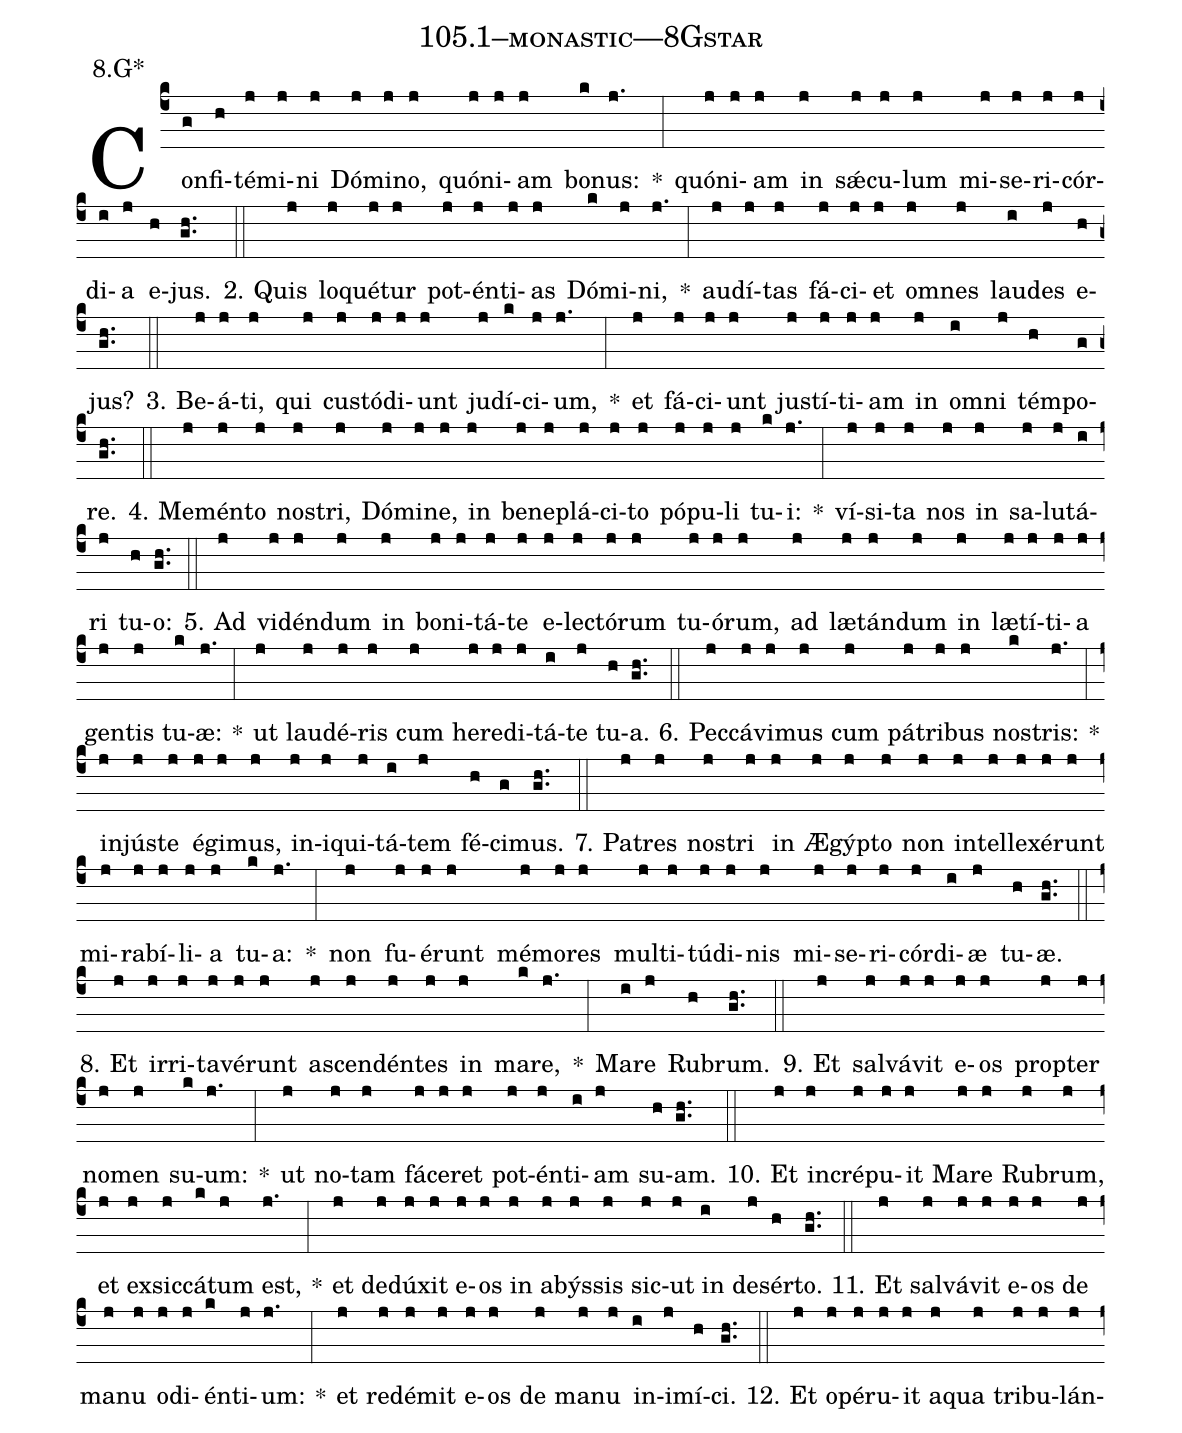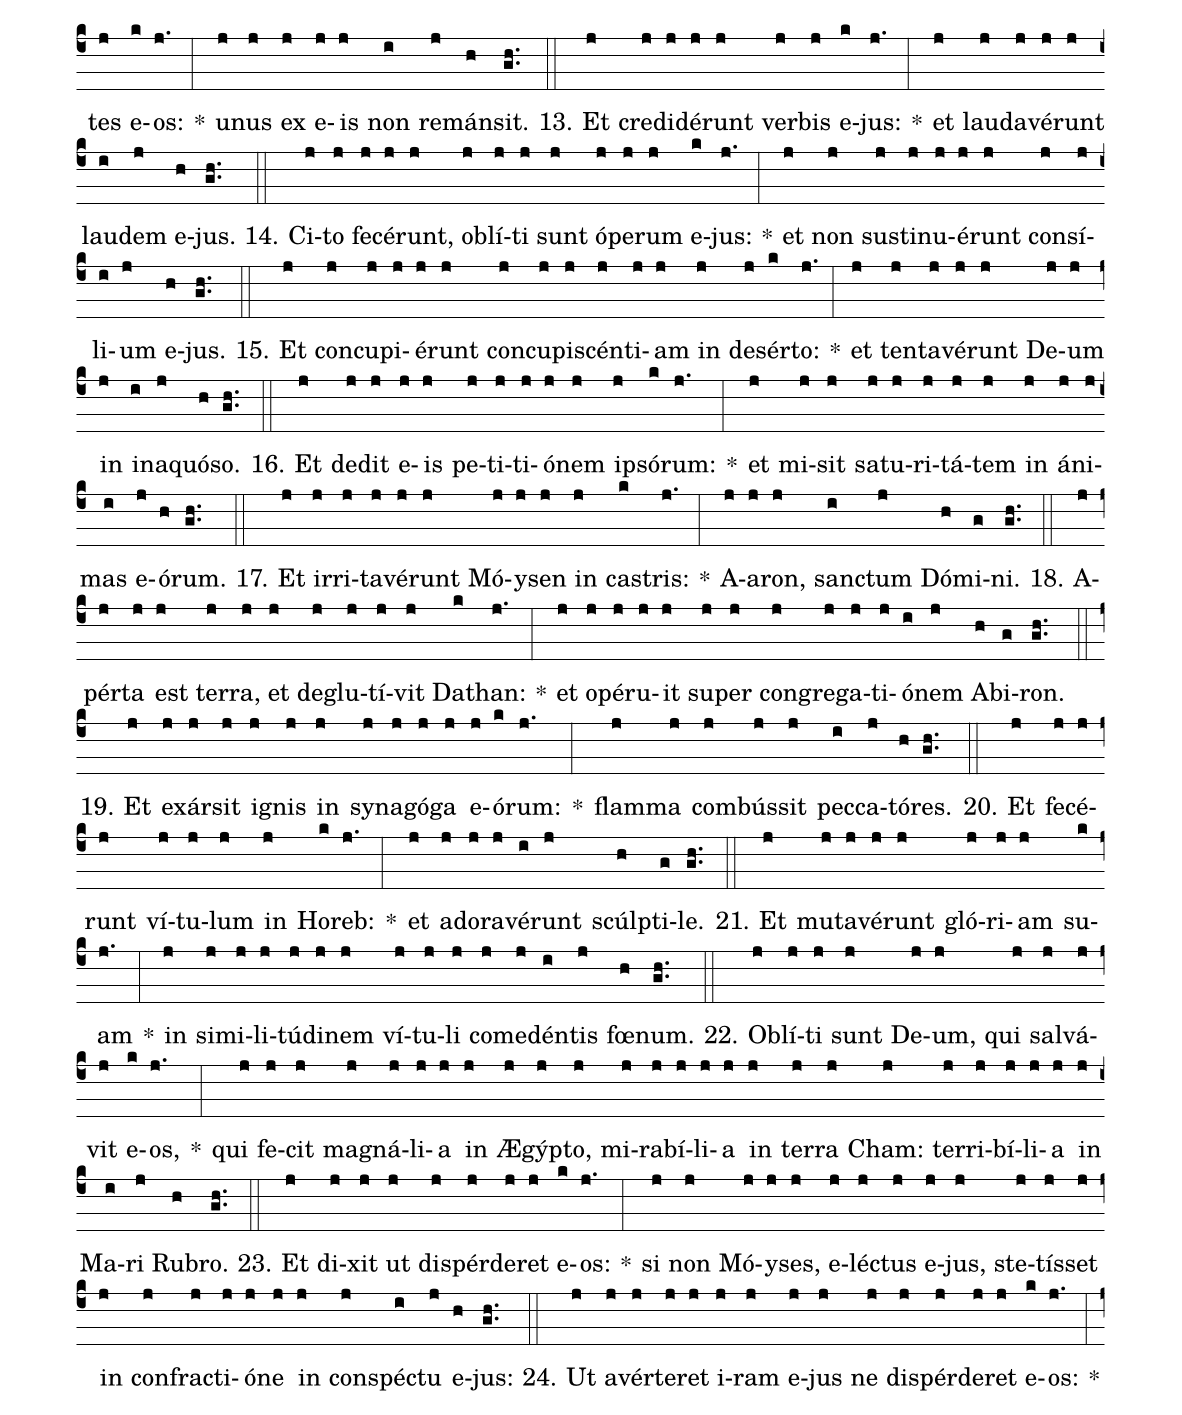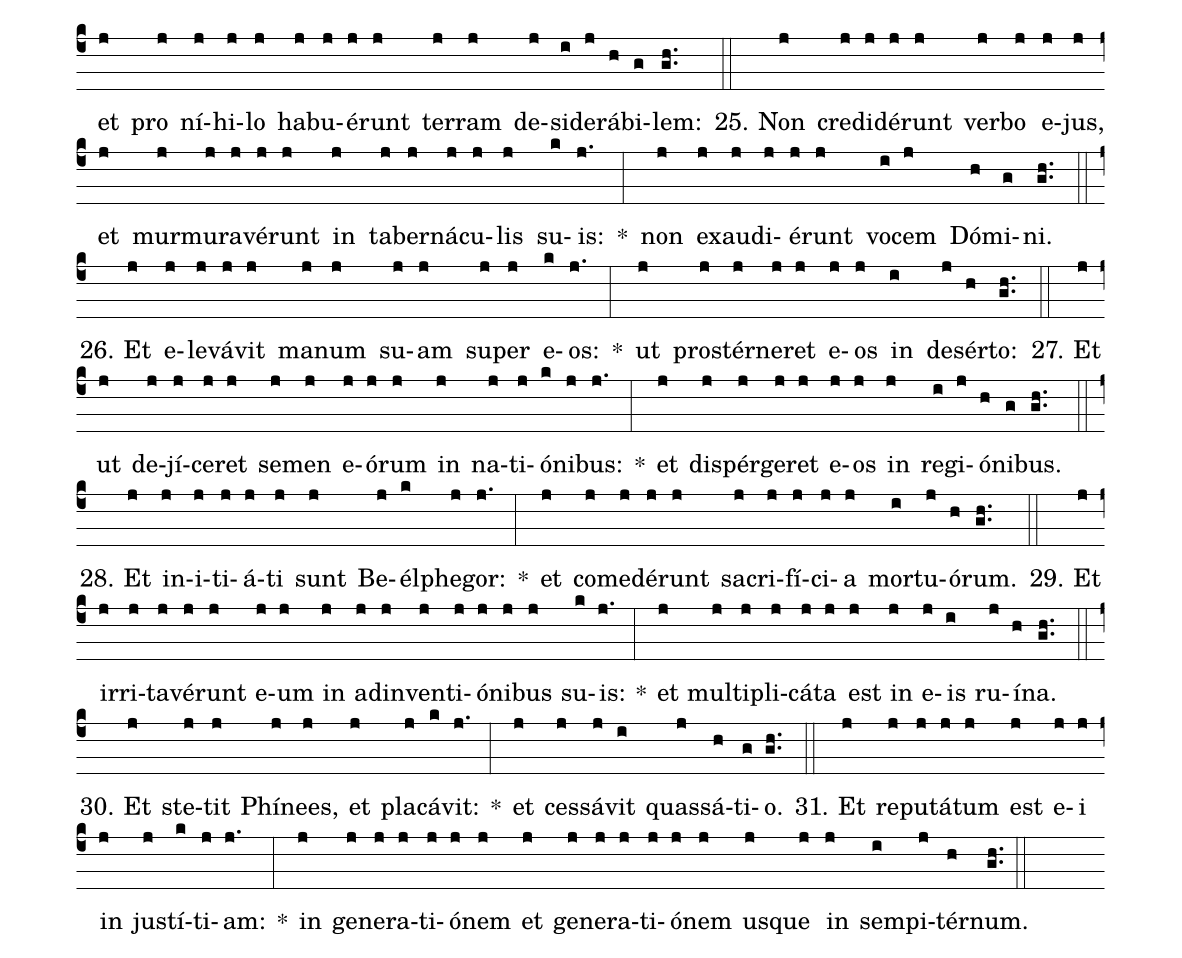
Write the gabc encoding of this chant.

name: 105.1--monastic---8Gstar;
annotation: 8.G*;
%%
(c4)Con(g)fi(h)té(j)mi(j)ni(j) Dó(j)mi(j)no,(j) quón(j)i(j)am(j) bo(k)nus:(j.) *(:) quón(j)i(j)am(j) in(j) sǽ(j)cu(j)lum(j) mi(j)se(j)ri(j)cór(j)di(i)a(j) e(h)jus.(gh..) (::)
2. Quis(j) lo(j)qué(j)tur(j) pot(j)én(j)ti(j)as(j) Dó(k)mi(j)ni,(j.) *(:) au(j)dí(j)tas(j) fá(j)ci(j)et(j) om(j)nes(j) lau(i)des(j) e(h)jus?(gh..) (::)
3. Be(j)á(j)ti,(j) qui(j) cus(j)tó(j)di(j)unt(j) ju(j)dí(k)ci(j)um,(j.) *(:) et(j) fá(j)ci(j)unt(j) jus(j)tí(j)ti(j)am(j) in(j) om(i)ni(j) tém(h)po(g)re.(gh..) (::)
4. Me(j)mén(j)to(j) nos(j)tri,(j) Dó(j)mi(j)ne,(j) in(j) be(j)ne(j)plá(j)ci(j)to(j) pó(j)pu(j)li(j) tu(k)i:(j.) *(:) ví(j)si(j)ta(j) nos(j) in(j) sa(j)lu(j)tá(i)ri(j) tu(h)o:(gh..) (::)
5. Ad(j) vi(j)dén(j)dum(j) in(j) bo(j)ni(j)tá(j)te(j) e(j)lec(j)tó(j)rum(j) tu(j)ó(j)rum,(j) ad(j) læ(j)tán(j)dum(j) in(j) læ(j)tí(j)ti(j)a(j) gen(j)tis(j) tu(k)æ:(j.) *(:) ut(j) lau(j)dé(j)ris(j) cum(j) he(j)re(j)di(j)tá(i)te(j) tu(h)a.(gh..) (::)
6. Pec(j)cá(j)vi(j)mus(j) cum(j) pá(j)tri(j)bus(j) nos(k)tris:(j.) *(:) in(j)jús(j)te(j) é(j)gi(j)mus,(j) in(j)i(j)qui(j)tá(i)tem(j) fé(h)ci(g)mus.(gh..) (::)
7. Pa(j)tres(j) nos(j)tri(j) in(j) Æ(j)gýp(j)to(j) non(j) in(j)tel(j)le(j)xé(j)runt(j) mi(j)ra(j)bí(j)li(j)a(j) tu(k)a:(j.) *(:) non(j) fu(j)é(j)runt(j) mé(j)mo(j)res(j) mul(j)ti(j)tú(j)di(j)nis(j) mi(j)se(j)ri(j)cór(j)di(i)æ(j) tu(h)æ.(gh..) (::)
8. Et(j) ir(j)ri(j)ta(j)vé(j)runt(j) a(j)scen(j)dén(j)tes(j) in(j) ma(k)re,(j.) *(:) Ma(i)re(j) Ru(h)brum.(gh..) (::)
9. Et(j) sal(j)vá(j)vit(j) e(j)os(j) prop(j)ter(j) no(j)men(j) su(k)um:(j.) *(:) ut(j) no(j)tam(j) fá(j)ce(j)ret(j) pot(j)én(j)ti(i)am(j) su(h)am.(gh..) (::)
10. Et(j) in(j)cré(j)pu(j)it(j) Ma(j)re(j) Ru(j)brum,(j) et(j) ex(j)sic(j)cá(k)tum(j) est,(j.) *(:) et(j) de(j)dú(j)xit(j) e(j)os(j) in(j) a(j)býs(j)sis(j) sic(j)ut(j) in(i) de(j)sér(h)to.(gh..) (::)
11. Et(j) sal(j)vá(j)vit(j) e(j)os(j) de(j) ma(j)nu(j) o(j)di(j)én(k)ti(j)um:(j.) *(:) et(j) red(j)é(j)mit(j) e(j)os(j) de(j) ma(j)nu(j) in(i)i(j)mí(h)ci.(gh..) (::)
12. Et(j) o(j)pé(j)ru(j)it(j) a(j)qua(j) tri(j)bu(j)lán(j)tes(j) e(k)os:(j.) *(:) u(j)nus(j) ex(j) e(j)is(j) non(i) re(j)mán(h)sit.(gh..) (::)
13. Et(j) cre(j)di(j)dé(j)runt(j) ver(j)bis(j) e(k)jus:(j.) *(:) et(j) lau(j)da(j)vé(j)runt(j) lau(i)dem(j) e(h)jus.(gh..) (::)
14. Ci(j)to(j) fe(j)cé(j)runt,(j) ob(j)lí(j)ti(j) sunt(j) ó(j)pe(j)rum(j) e(k)jus:(j.) *(:) et(j) non(j) sus(j)ti(j)nu(j)é(j)runt(j) con(j)sí(j)li(i)um(j) e(h)jus.(gh..) (::)
15. Et(j) con(j)cu(j)pi(j)é(j)runt(j) con(j)cu(j)pi(j)scén(j)ti(j)am(j) in(j) de(j)sér(k)to:(j.) *(:) et(j) ten(j)ta(j)vé(j)runt(j) De(j)um(j) in(j) in(i)a(j)quó(h)so.(gh..) (::)
16. Et(j) de(j)dit(j) e(j)is(j) pe(j)ti(j)ti(j)ó(j)nem(j) ip(j)só(k)rum:(j.) *(:) et(j) mi(j)sit(j) sa(j)tu(j)ri(j)tá(j)tem(j) in(j) á(j)ni(j)mas(i) e(j)ó(h)rum.(gh..) (::)
17. Et(j) ir(j)ri(j)ta(j)vé(j)runt(j) Mó(j)y(j)sen(j) in(j) cas(k)tris:(j.) *(:) A(j)a(j)ron,(j) sanc(i)tum(j) Dó(h)mi(g)ni.(gh..) (::)
18. A(j)pér(j)ta(j) est(j) ter(j)ra,(j) et(j) de(j)glu(j)tí(j)vit(j) Da(k)than:(j.) *(:) et(j) o(j)pé(j)ru(j)it(j) su(j)per(j) con(j)gre(j)ga(j)ti(j)ó(i)nem(j) Ab(h)i(g)ron.(gh..) (::)
19. Et(j) ex(j)ár(j)sit(j) i(j)gnis(j) in(j) sy(j)na(j)gó(j)ga(j) e(j)ó(k)rum:(j.) *(:) flam(j)ma(j) com(j)bús(j)sit(j) pec(i)ca(j)tó(h)res.(gh..) (::)
20. Et(j) fe(j)cé(j)runt(j) ví(j)tu(j)lum(j) in(j) Ho(k)reb:(j.) *(:) et(j) ad(j)o(j)ra(j)vé(i)runt(j) scúlp(h)ti(g)le.(gh..) (::)
21. Et(j) mu(j)ta(j)vé(j)runt(j) gló(j)ri(j)am(j) su(k)am(j.) *(:) in(j) si(j)mi(j)li(j)tú(j)di(j)nem(j) ví(j)tu(j)li(j) com(j)e(j)dén(i)tis(j) fœ(h)num.(gh..) (::)
22. Ob(j)lí(j)ti(j) sunt(j) De(j)um,(j) qui(j) sal(j)vá(j)vit(j) e(k)os,(j.) *(:) qui(j) fe(j)cit(j) ma(j)gná(j)li(j)a(j) in(j) Æ(j)gýp(j)to,(j) mi(j)ra(j)bí(j)li(j)a(j) in(j) ter(j)ra(j) Cham:(j) ter(j)ri(j)bí(j)li(j)a(j) in(j) Ma(i)ri(j) Ru(h)bro.(gh..) (::)
23. Et(j) di(j)xit(j) ut(j) dis(j)pér(j)de(j)ret(j) e(k)os:(j.) *(:) si(j) non(j) Mó(j)y(j)ses,(j) e(j)léc(j)tus(j) e(j)jus,(j) ste(j)tís(j)set(j) in(j) con(j)frac(j)ti(j)ó(j)ne(j) in(j) con(j)spéc(i)tu(j) e(h)jus:(gh..) (::)
24. Ut(j) a(j)vér(j)te(j)ret(j) i(j)ram(j) e(j)jus(j) ne(j) dis(j)pér(j)de(j)ret(j) e(k)os:(j.) *(:) et(j) pro(j) ní(j)hi(j)lo(j) ha(j)bu(j)é(j)runt(j) ter(j)ram(j) de(j)si(i)de(j)rá(h)bi(g)lem:(gh..) (::)
25. Non(j) cre(j)di(j)dé(j)runt(j) ver(j)bo(j) e(j)jus,(j) et(j) mur(j)mu(j)ra(j)vé(j)runt(j) in(j) ta(j)ber(j)ná(j)cu(j)lis(j) su(k)is:(j.) *(:) non(j) ex(j)au(j)di(j)é(j)runt(j) vo(i)cem(j) Dó(h)mi(g)ni.(gh..) (::)
26. Et(j) e(j)le(j)vá(j)vit(j) ma(j)num(j) su(j)am(j) su(j)per(j) e(k)os:(j.) *(:) ut(j) pro(j)stér(j)ne(j)ret(j) e(j)os(j) in(i) de(j)sér(h)to:(gh..) (::)
27. Et(j) ut(j) de(j)jí(j)ce(j)ret(j) se(j)men(j) e(j)ó(j)rum(j) in(j) na(j)ti(j)ó(k)ni(j)bus:(j.) *(:) et(j) di(j)spér(j)ge(j)ret(j) e(j)os(j) in(j) re(i)gi(j)ó(h)ni(g)bus.(gh..) (::)
28. Et(j) in(j)i(j)ti(j)á(j)ti(j) sunt(j) Be(j)él(k)phe(j)gor:(j.) *(:) et(j) com(j)e(j)dé(j)runt(j) sa(j)cri(j)fí(j)ci(j)a(j) mor(i)tu(j)ó(h)rum.(gh..) (::)
29. Et(j) ir(j)ri(j)ta(j)vé(j)runt(j) e(j)um(j) in(j) ad(j)in(j)ven(j)ti(j)ó(j)ni(j)bus(j) su(k)is:(j.) *(:) et(j) mul(j)ti(j)pli(j)cá(j)ta(j) est(j) in(j) e(j)is(i) ru(j)í(h)na.(gh..) (::)
30. Et(j) ste(j)tit(j) Phí(j)nees,(j) et(j) pla(j)cá(k)vit:(j.) *(:) et(j) ces(j)sá(j)vit(i) quas(j)sá(h)ti(g)o.(gh..) (::)
31. Et(j) re(j)pu(j)tá(j)tum(j) est(j) e(j)i(j) in(j) jus(j)tí(k)ti(j)am:(j.) *(:) in(j) ge(j)ne(j)ra(j)ti(j)ó(j)nem(j) et(j) ge(j)ne(j)ra(j)ti(j)ó(j)nem(j) us(j)que(j) in(j) sem(i)pi(j)tér(h)num.(gh..) (::)
